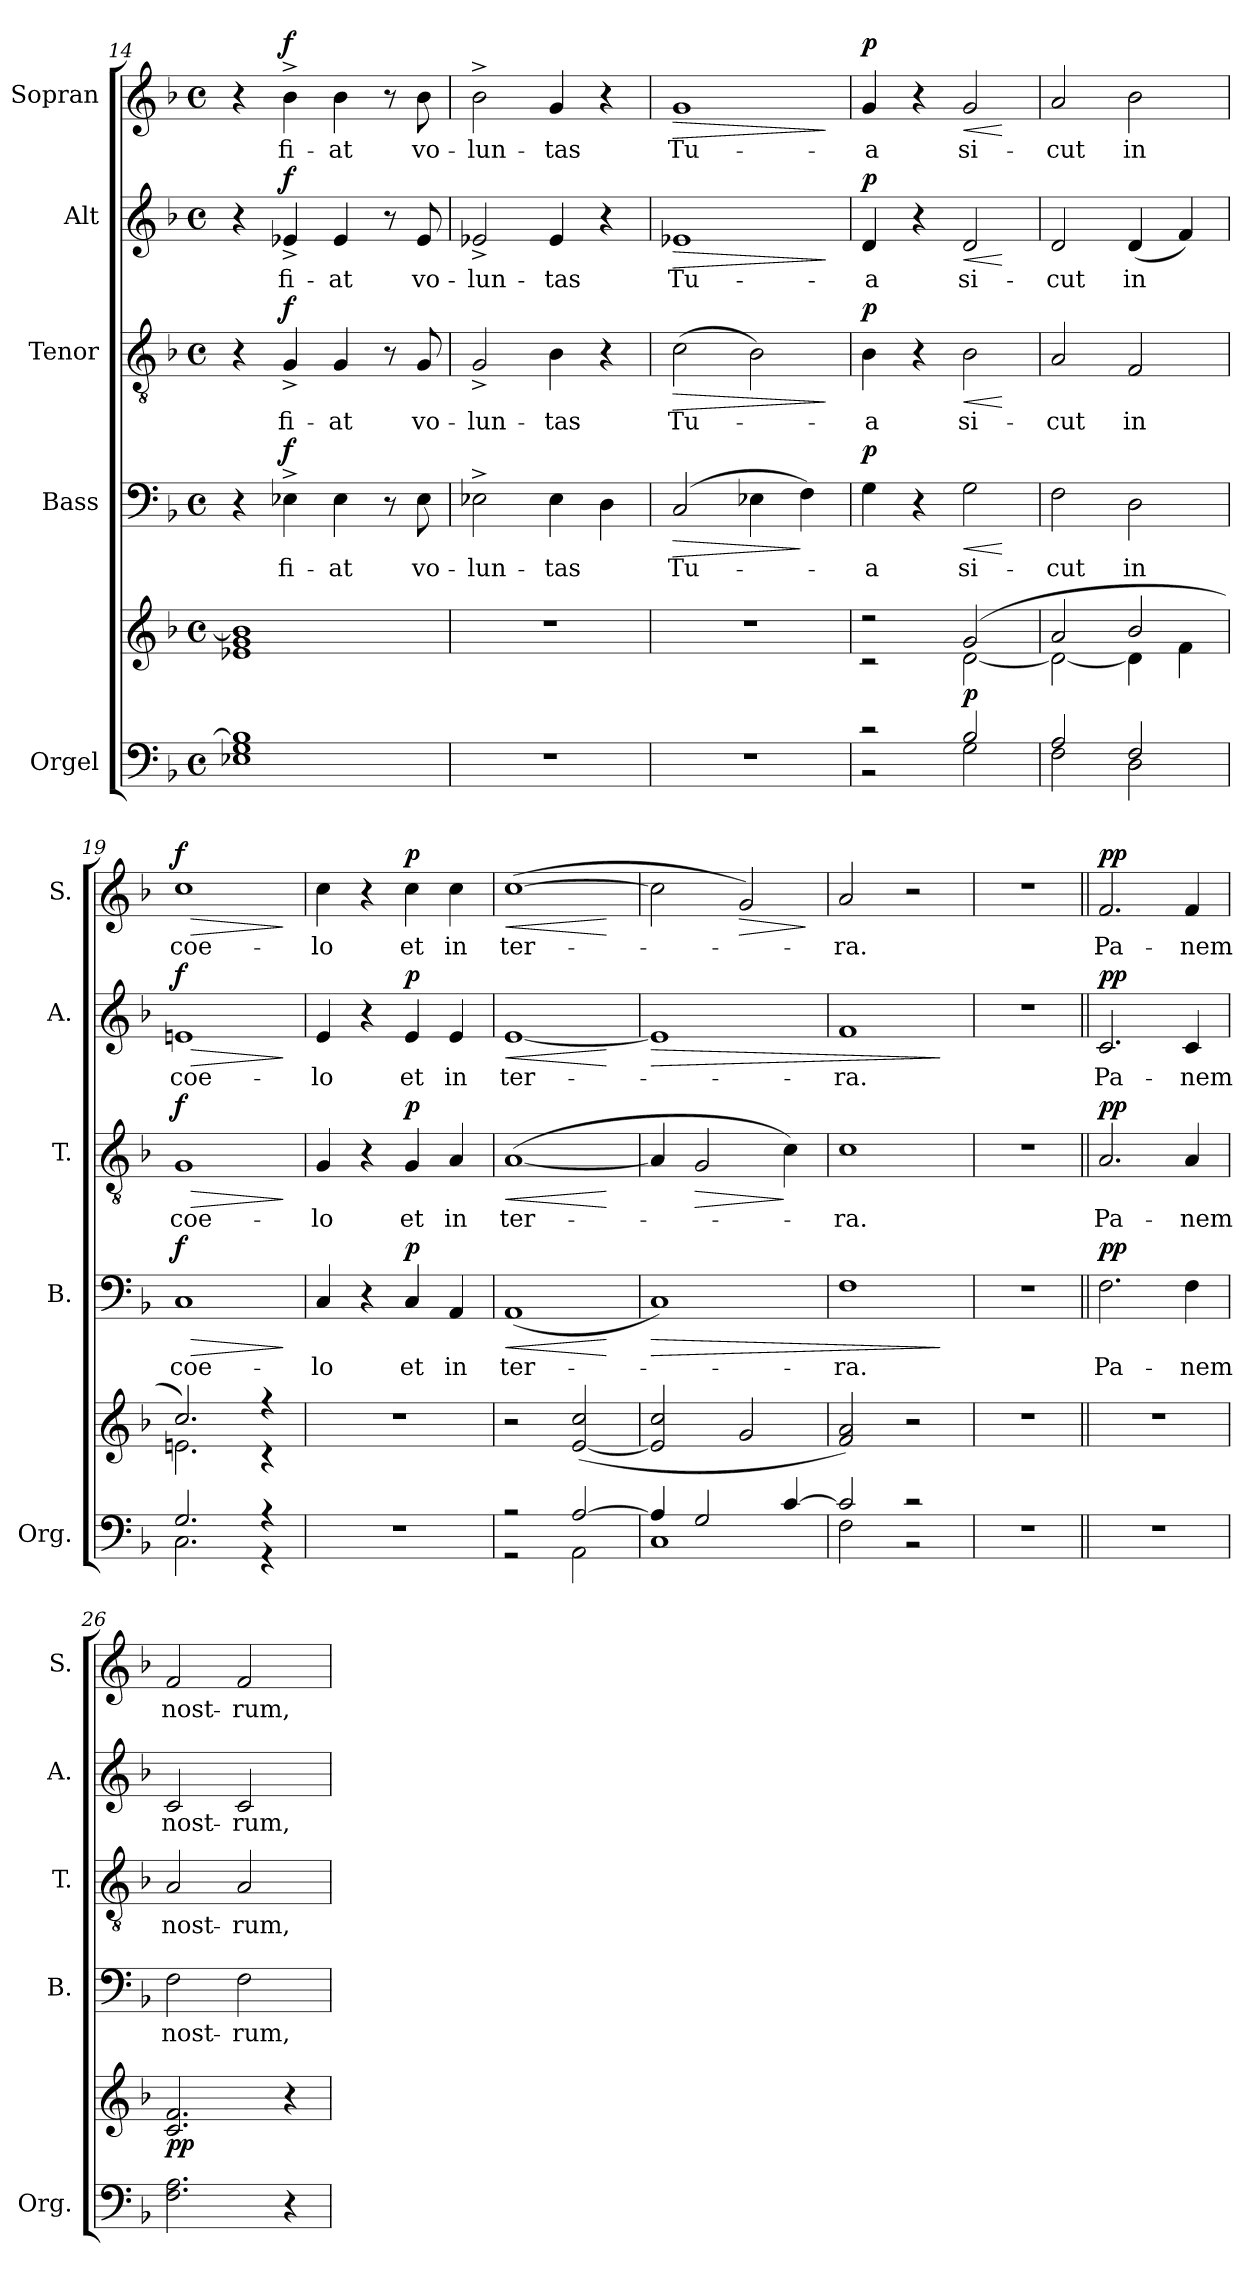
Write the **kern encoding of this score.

**kern	**kern	**dynam	**kern	**text	**dynam	**kern	**text	**dynam	**kern	**text	**dynam	**kern	**text	**dynam
*part5	*part5	*part5	*part4	*part4	*part4	*part3	*part3	*part3	*part2	*part2	*part2	*part1	*part1	*part1
*staff6	*staff5	*staff5/6	*staff4	*staff4	*staff4	*staff3	*staff3	*staff3	*staff2	*staff2	*staff2	*staff1	*staff1	*staff1
*I"Orgel	*	*	*I"Bass	*	*	*I"Tenor	*	*	*I"Alt	*	*	*I"Sopran	*	*
*I'Org.	*	*	*I'B.	*	*	*I'T.	*	*	*I'A.	*	*	*I'S.	*	*
*clefF4	*clefG2	*	*clefF4	*	*	*clefGv2	*	*	*clefG2	*	*	*clefG2	*	*
*k[b-]	*k[b-]	*	*k[b-]	*	*	*k[b-]	*	*	*k[b-]	*	*	*k[b-]	*	*
*F:	*F:	*	*F:	*	*	*F:	*	*	*F:	*	*	*F:	*	*
*M4/4	*M4/4	*	*M4/4	*	*	*M4/4	*	*	*M4/4	*	*	*M4/4	*	*
*met(c)	*met(c)	*	*met(c)	*	*	*met(c)	*	*	*met(c)	*	*	*met(c)	*	*
=14	=14	=14	=14	=14	=14	=14	=14	=14	=14	=14	=14	=14	=14	=14
1E-X 1G 1B-]	1e-X 1g 1b-]	.	4r	.	.	4r	.	.	4r	.	.	4r	.	.
!	!	!	!	!LO:LY:b	!LO:DY:a	!	!LO:LY:b	!LO:DY:a	!	!LO:LY:b	!LO:DY:a	!	!LO:LY:b	!LO:DY:a
.	.	.	4E-X^>\	fi-	f	4G^</	fi-	f	4e-X^</	fi-	f	4b-^>\	fi-	f
!	!	!	!	!LO:LY:b	!	!	!LO:LY:b	!	!	!LO:LY:b	!	!	!LO:LY:b	!
.	.	.	4E-\	-at	.	4G/	-at	.	4e-/	-at	.	4b-\	-at	.
.	.	.	8r	.	.	8r	.	.	8r	.	.	8r	.	.
!	!	!	!	!LO:LY:b	!	!	!LO:LY:b	!	!	!LO:LY:b	!	!	!LO:LY:b	!
.	.	.	8E-\	vo-	.	8G/	vo-	.	8e-/	vo-	.	8b-\	vo-	.
=15	=15	=15	=15	=15	=15	=15	=15	=15	=15	=15	=15	=15	=15	=15
!	!	!	!	!LO:LY:b	!	!	!LO:LY:b	!	!	!LO:LY:b	!	!	!LO:LY:b	!
1r	1r	.	2E-X^>\	-lun-	.	2G^</	-lun-	.	2e-X^</	-lun-	.	2b-^>\	-lun-	.
!	!	!	!	!LO:LY:b	!	!	!LO:LY:b	!	!	!LO:LY:b	!	!	!LO:LY:b	!
.	.	.	4E-\	-tas	.	4B-\	-tas	.	4e-/	-tas	.	4g/	-tas	.
.	.	.	4D\	.	.	4r	.	.	4r	.	.	4r	.	.
=16	=16	=16	=16	=16	=16	=16	=16	=16	=16	=16	=16	=16	=16	=16
!	!	!	!	!LO:LY:b	!LO:HP:b	!	!LO:LY:b	!LO:HP:b	!	!LO:LY:b	!LO:HP:b	!	!LO:LY:b	!LO:HP:b
1r	1r	.	(2C/	Tu-	>	(>2c\	Tu-	>	1e-X	Tu-	>	1g	Tu-	>
.	.	.	4E-X\	.	.	2B-\)	.	.	.	.	.	.	.	.
.	.	.	4F\)	.	]	.	.	.	.	.	.	.	.	.
.	.	.	.	.	.	.	.	]	.	.	]	.	.	]
=17	=17	=17	=17	=17	=17	=17	=17	=17	=17	=17	=17	=17	=17	=17
*^	*^	*	*	*	*	*	*	*	*	*	*	*	*	*
!	!	!	!	!	!	!LO:LY:b	!LO:DY:a	!	!LO:LY:b	!LO:DY:a	!	!LO:LY:b	!LO:DY:a	!	!LO:LY:b	!LO:DY:a
2r	2r	2r	2r	.	4G\	-a	p	4B-\	-a	p	4d/	-a	p	4g/	-a	p
.	.	.	.	.	4r	.	.	4r	.	.	4r	.	.	4r	.	.
!	!	!	!	!LO:DY:b	!	!LO:LY:b	!LO:HP:b	!	!LO:LY:b	!LO:HP:b	!	!LO:LY:b	!LO:HP:b	!	!LO:LY:b	!LO:HP:b
2B-/	2G\	(2g/	[<2d\	p	2G\	si-	<	2B-\	si-	<	2d/	si-	<	2g/	si-	<
*v	*v	*	*	*	*	*	*	*	*	*	*	*	*	*	*	*
*	*v	*v	*	*	*	*	*	*	*	*	*	*	*	*	*
.	.	.	.	.	[	.	.	[	.	.	[	.	.	[
=18	=18	=18	=18	=18	=18	=18	=18	=18	=18	=18	=18	=18	=18	=18
*^	*^	*	*	*	*	*	*	*	*	*	*	*	*	*
!	!	!	!	!	!	!LO:LY:b	!	!	!LO:LY:b	!	!	!LO:LY:b	!	!	!LO:LY:b	!
2A/	2F\	2a/	2d\_	.	2F\	-cut	.	2A/	-cut	.	2d/	-cut	.	2a/	-cut	.
!	!	!	!	!	!	!LO:LY:b	!	!	!LO:LY:b	!	!	!LO:LY:b	!	!	!LO:LY:b	!
2F/	2D\	2b-/	4d\]	.	2D\	in	.	2F/	in	.	(<4d/	in	.	2b-\	in	.
.	.	.	4f\	.	.	.	.	.	.	.	4f/)	.	.	.	.	.
!!LO:LB:g=z
=19	=19	=19	=19	=19	=19	=19	=19	=19	=19	=19	=19	=19	=19	=19	=19	=19
!	!	!	!	!	!	!LO:LY:b	!LO:HP:b	!	!LO:LY:b	!LO:HP:b	!	!LO:LY:b	!LO:HP:b	!	!LO:LY:b	!LO:HP:b
!	!	!	!	!	!	!	!LO:DY:n=1:a	!	!	!LO:DY:n=1:a	!	!	!LO:DY:n=1:a	!	!	!LO:DY:n=1:a
2.G/	2.C\	2.cc/)	2.en\	.	1C	coe-	> f	1G	coe-	> f	1en	coe-	> f	1cc	coe-	> f
4r	4r	4r	4r	.	.	.	.	.	.	.	.	.	.	.	.	.
*v	*v	*	*	*	*	*	*	*	*	*	*	*	*	*	*	*
*	*v	*v	*	*	*	*	*	*	*	*	*	*	*	*	*
.	.	.	.	.	]	.	.	]	.	.	]	.	.	]
=20	=20	=20	=20	=20	=20	=20	=20	=20	=20	=20	=20	=20	=20	=20
!	!	!	!	!LO:LY:b	!	!	!LO:LY:b	!	!	!LO:LY:b	!	!	!LO:LY:b	!
1r	1r	.	4C/	-lo	.	4G/	-lo	.	4e/	-lo	.	4cc\	-lo	.
.	.	.	4r	.	.	4r	.	.	4r	.	.	4r	.	.
!	!	!	!	!LO:LY:b	!LO:DY:a	!	!LO:LY:b	!LO:DY:a	!	!LO:LY:b	!LO:DY:a	!	!LO:LY:b	!LO:DY:a
.	.	.	4C/	et	p	4G/	et	p	4e/	et	p	4cc\	et	p
!	!	!	!	!LO:LY:b	!	!	!LO:LY:b	!	!	!LO:LY:b	!	!	!LO:LY:b	!
.	.	.	4AA/	in	.	4A/	in	.	4e/	in	.	4cc\	in	.
=21	=21	=21	=21	=21	=21	=21	=21	=21	=21	=21	=21	=21	=21	=21
*^	*	*	*	*	*	*	*	*	*	*	*	*	*	*
!	!	!	!	!	!LO:LY:b	!LO:HP:b	!	!LO:LY:b	!LO:HP:b	!	!LO:LY:b	!LO:HP:b	!	!LO:LY:b	!LO:HP:b
2r	2r	2r	.	(<1AA	ter-	<	(>[1A	ter-	<	[1e	ter-	<	(>[1cc	ter-	<
[>2A/	2AA\	([2e/ 2cc/	.	.	.	.	.	.	.	.	.	.	.	.	.
*v	*v	*	*	*	*	*	*	*	*	*	*	*	*	*	*
.	.	.	.	.	[	.	.	[	.	.	[	.	.	[
=22	=22	=22	=22	=22	=22	=22	=22	=22	=22	=22	=22	=22	=22	=22
*^	*	*	*	*	*	*	*	*	*	*	*	*	*	*
!	!	!	!	!	!	!LO:HP:b	!	!	!	!	!	!LO:HP:b	!	!	!
4A/]	1C	2e/] 2cc/	.	1C)	.	>	4A/]	.	.	1e]	.	>	2cc\]	.	.
!	!	!	!	!	!	!	!	!	!LO:HP:b	!	!	!	!	!	!
2G/	.	.	.	.	.	.	2G/	.	>	.	.	.	.	.	.
!	!	!	!	!	!	!	!	!	!	!	!	!	!	!	!LO:HP:b
.	.	2g/	.	.	.	.	.	.	.	.	.	.	2g/)	.	>
[>4c/	.	.	.	.	.	.	4c\)	.	]	.	.	.	.	.	.
*v	*v	*	*	*	*	*	*	*	*	*	*	*	*	*	*
.	.	.	.	.	.	.	.	.	.	.	.	.	.	]
=23	=23	=23	=23	=23	=23	=23	=23	=23	=23	=23	=23	=23	=23	=23
*^	*	*	*	*	*	*	*	*	*	*	*	*	*	*
!	!	!	!	!	!LO:LY:b	!	!	!LO:LY:b	!	!	!LO:LY:b	!	!	!LO:LY:b	!
2c/]	2F\	2f/ 2a/)	.	1F	-ra.	.	1c	-ra.	.	1f	-ra.	.	2a/	-ra.	.
2r	2r	2r	.	.	.	.	.	.	.	.	.	.	2r	.	.
*v	*v	*	*	*	*	*	*	*	*	*	*	*	*	*	*
.	.	.	.	.	]	.	.	.	.	.	]	.	.	.
=24	=24	=24	=24	=24	=24	=24	=24	=24	=24	=24	=24	=24	=24	=24
1r	1r	.	1r	.	.	1r	.	.	1r	.	.	1r	.	.
!!LO:PB:g=z
=25||	=25||	=25||	=25||	=25||	=25||	=25||	=25||	=25||	=25||	=25||	=25||	=25||	=25||	=25||
!	!	!	!	!LO:LY:b	!LO:DY:a	!	!LO:LY:b	!LO:DY:a	!	!LO:LY:b	!LO:DY:a	!	!LO:LY:b	!LO:DY:a
1r	1r	.	2.F\	Pa-	pp	2.A/	Pa-	pp	2.c/	Pa-	pp	2.f/	Pa-	pp
!	!	!	!	!LO:LY:b	!	!	!LO:LY:b	!	!	!LO:LY:b	!	!	!LO:LY:b	!
.	.	.	4F\	-nem	.	4A/	-nem	.	4c/	-nem	.	4f/	-nem	.
=26	=26	=26	=26	=26	=26	=26	=26	=26	=26	=26	=26	=26	=26	=26
!	!	!LO:DY:b	!	!LO:LY:b	!	!	!LO:LY:b	!	!	!LO:LY:b	!	!	!LO:LY:b	!
2.F\ 2.A\	2.c/ 2.f/	pp	2F\	nost-	.	2A/	nost-	.	2c/	nost-	.	2f/	nost-	.
!	!	!	!	!LO:LY:b	!	!	!LO:LY:b	!	!	!LO:LY:b	!	!	!LO:LY:b	!
.	.	.	2F\	-rum,	.	2A/	-rum,	.	2c/	-rum,	.	2f/	-rum,	.
4r	4r	.	.	.	.	.	.	.	.	.	.	.	.	.
=	=	=	=	=	=	=	=	=	=	=	=	=	=	=
*-	*-	*-	*-	*-	*-	*-	*-	*-	*-	*-	*-	*-	*-	*-
